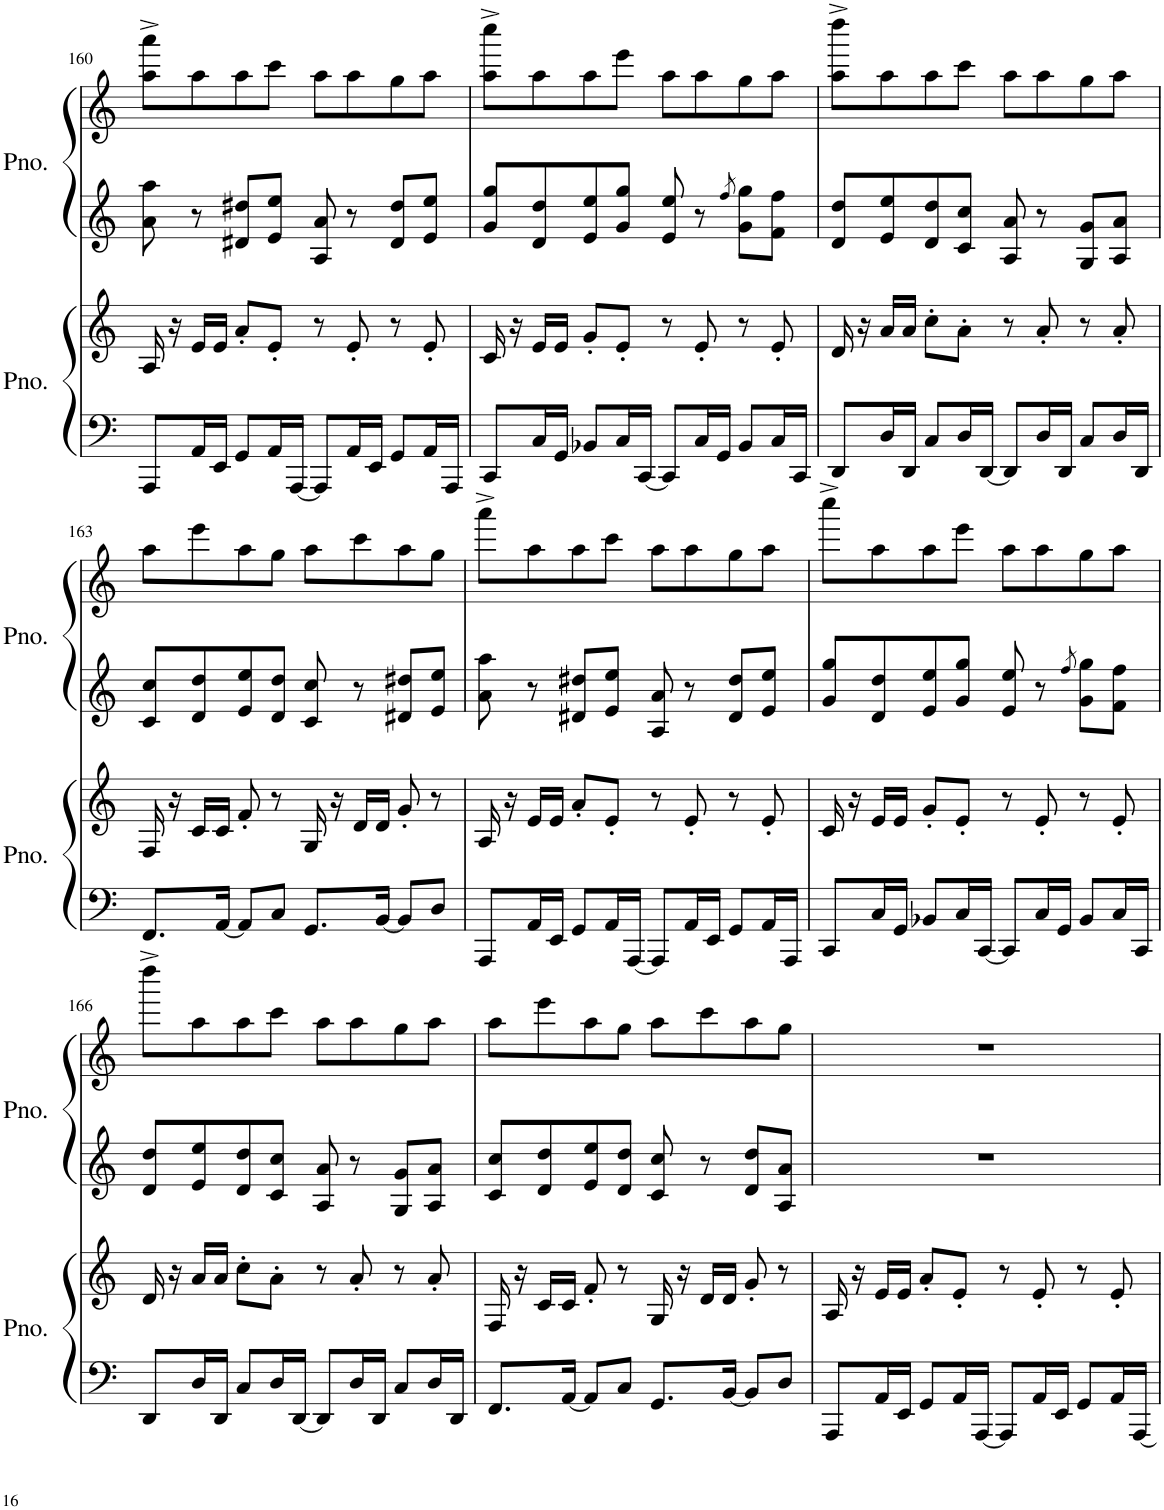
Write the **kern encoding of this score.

**kern	**kern	**kern	**kern
*part2	*part2	*part1	*part1
*staff4	*staff3	*staff2	*staff1
*I"Piano	*	*I"Piano	*
*I'Pno.	*	*I'Pno.	*
!!LO:PB:g=z
*clefF4	*clefG2	*clefG2	*clefG2
*k[]	*k[]	*k[]	*k[]
*M4/4	*M4/4	*M4/4	*M4/4
=160	=160	=160	=160
8AAA/L	16A/	8a\ 8aa\	8aa\^ 8aaa\^L
.	16r	.	.
16AA/L	16e/LL	8r	8aa\
16EE/JJ	16e/JJ	.	.
8GG/L	8a'/L	8d#X/ 8dd#X/L	8aa\
16AA/L	8e'/J	8e/ 8ee/J	8ccc\J
[16AAA/JJ	.	.	.
8AAA/L]	8r	8A/ 8a/	8aa\L
16AA/L	8e'/	8r	8aa\
16EE/JJ	.	.	.
8GG/L	8r	8d#/ 8dd#/L	8gg\
16AA/L	8e'/	8e/ 8ee/J	8aa\J
16AAA/JJ	.	.	.
=161	=161	=161	=161
8CC/L	16c/	8g/ 8gg/L	8aa\^ 8cccc\^L
.	16r	.	.
16C/L	16e/LL	8d/ 8dd/	8aa\
16GG/JJ	16e/JJ	.	.
8BB-X/L	8g'/L	8e/ 8ee/	8aa\
16C/L	8e'/J	8g/ 8gg/J	8eee\J
[16CC/JJ	.	.	.
8CC/L]	8r	8e/ 8ee/	8aa\L
16C/L	8e'/	8r	8aa\
16GG/JJ	.	.	.
.	.	8qff/	.
8BB-/L	8r	8g\ 8gg\L	8gg\
16C/L	8e'/	8f\ 8ff\J	8aa\J
16CC/JJ	.	.	.
=162	=162	=162	=162
8DD/L	16d/	8d/ 8dd/L	8aa\^ 8dddd\^L
.	16r	.	.
16D/L	16a/LL	8e/ 8ee/	8aa\
16DD/JJ	16a/JJ	.	.
8C/L	8cc'\L	8d/ 8dd/	8aa\
16D/L	8a'\J	8c/ 8cc/J	8ccc\J
[16DD/JJ	.	.	.
8DD/L]	8r	8A/ 8a/	8aa\L
16D/L	8a'/	8r	8aa\
16DD/JJ	.	.	.
8C/L	8r	8G/ 8g/L	8gg\
16D/L	8a'/	8A/ 8a/J	8aa\J
16DD/JJ	.	.	.
!!LO:LB:g=z
=163	=163	=163	=163
8.FF/L	16F/	8c/ 8cc/L	8aa\L
.	16r	.	.
.	16c/LL	8d/ 8dd/	8eee\
[16AA/Jk	16c/JJ	.	.
8AA/L]	8f'/	8e/ 8ee/	8aa\
8C/J	8r	8d/ 8dd/J	8gg\J
8.GG/L	16G/	8c/ 8cc/	8aa\L
.	16r	.	.
.	16d/LL	8r	8ccc\
[16BB/Jk	16d/JJ	.	.
8BB/L]	8g'/	8d#X/ 8dd#X/L	8aa\
8D/J	8r	8e/ 8ee/J	8gg\J
=164	=164	=164	=164
8AAA/L	16A/	8a\ 8aa\	8aaa^\L
.	16r	.	.
16AA/L	16e/LL	8r	8aa\
16EE/JJ	16e/JJ	.	.
8GG/L	8a'/L	8d#X/ 8dd#X/L	8aa\
16AA/L	8e'/J	8e/ 8ee/J	8ccc\J
[16AAA/JJ	.	.	.
8AAA/L]	8r	8A/ 8a/	8aa\L
16AA/L	8e'/	8r	8aa\
16EE/JJ	.	.	.
8GG/L	8r	8d#/ 8dd#/L	8gg\
16AA/L	8e'/	8e/ 8ee/J	8aa\J
16AAA/JJ	.	.	.
=165	=165	=165	=165
8CC/L	16c/	8g/ 8gg/L	8cccc^\L
.	16r	.	.
16C/L	16e/LL	8d/ 8dd/	8aa\
16GG/JJ	16e/JJ	.	.
8BB-X/L	8g'/L	8e/ 8ee/	8aa\
16C/L	8e'/J	8g/ 8gg/J	8eee\J
[16CC/JJ	.	.	.
8CC/L]	8r	8e/ 8ee/	8aa\L
16C/L	8e'/	8r	8aa\
16GG/JJ	.	.	.
.	.	8qff/	.
8BB-/L	8r	8g\ 8gg\L	8gg\
16C/L	8e'/	8f\ 8ff\J	8aa\J
16CC/JJ	.	.	.
!!LO:LB:g=z
=166	=166	=166	=166
8DD/L	16d/	8d/ 8dd/L	8dddd^\L
.	16r	.	.
16D/L	16a/LL	8e/ 8ee/	8aa\
16DD/JJ	16a/JJ	.	.
8C/L	8cc'\L	8d/ 8dd/	8aa\
16D/L	8a'\J	8c/ 8cc/J	8ccc\J
[16DD/JJ	.	.	.
8DD/L]	8r	8A/ 8a/	8aa\L
16D/L	8a'/	8r	8aa\
16DD/JJ	.	.	.
8C/L	8r	8G/ 8g/L	8gg\
16D/L	8a'/	8A/ 8a/J	8aa\J
16DD/JJ	.	.	.
=167	=167	=167	=167
8.FF/L	16F/	8c/ 8cc/L	8aa\L
.	16r	.	.
.	16c/LL	8d/ 8dd/	8eee\
[16AA/Jk	16c/JJ	.	.
8AA/L]	8f'/	8e/ 8ee/	8aa\
8C/J	8r	8d/ 8dd/J	8gg\J
8.GG/L	16G/	8c/ 8cc/	8aa\L
.	16r	.	.
.	16d/LL	8r	8ccc\
[16BB/Jk	16d/JJ	.	.
8BB/L]	8g'/	8d/ 8dd/L	8aa\
8D/J	8r	8A/ 8a/J	8gg\J
=168	=168	=168	=168
8AAA/L	16A/	1r	1r
.	16r	.	.
16AA/L	16e/LL	.	.
16EE/JJ	16e/JJ	.	.
8GG/L	8a'/L	.	.
16AA/L	8e'/J	.	.
[16AAA/JJ	.	.	.
8AAA/L]	8r	.	.
16AA/L	8e'/	.	.
16EE/JJ	.	.	.
8GG/L	8r	.	.
16AA/L	8e'/	.	.
[16AAA/JJ	.	.	.
=	=	=	=
*-	*-	*-	*-
